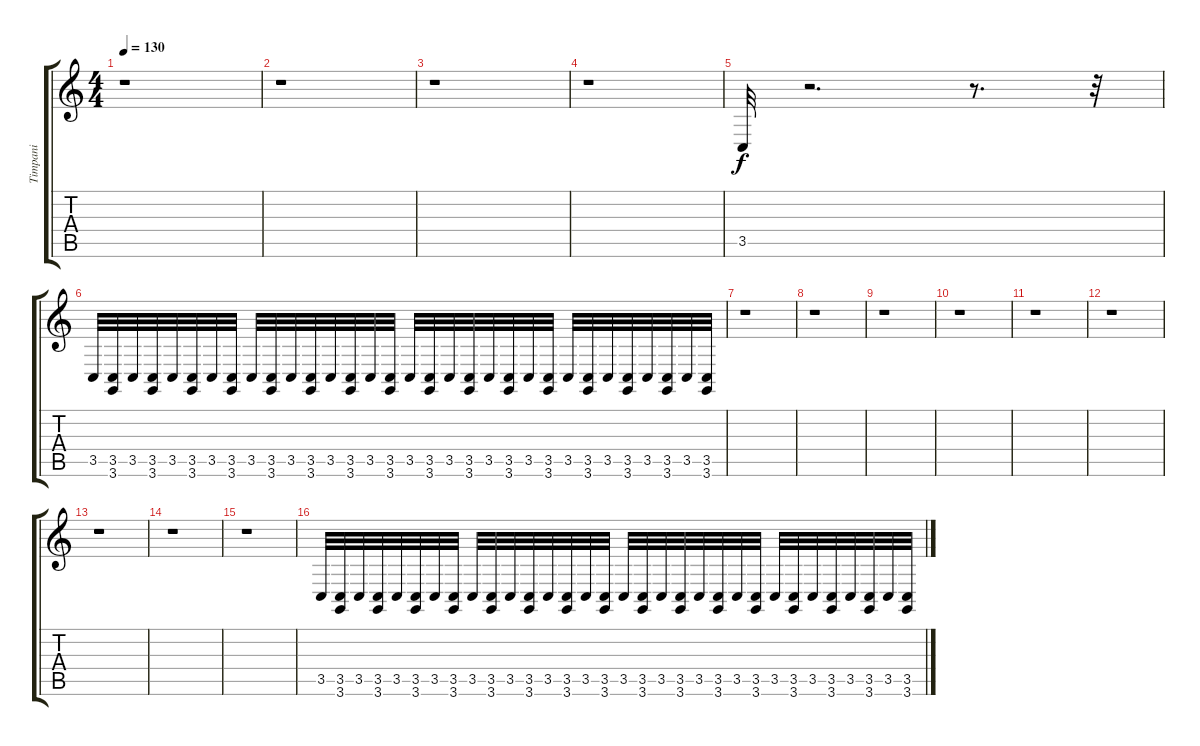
\track ("Timpani" "Timpani") {instrument timpani}
\staff {score tabs}
\tuning (E4 B3 G3 D3 A2 E2) {hide}
\ts (4 4)
\tempo 130
\clef g2
\ks c
r.1{dy f} |
r.1 |
r.1 |
r.1 |
3.5.32{volume 9} r.2{d} r.8{d} r.32 |
3.5.32{volume 0} (3.5 3.6).32{volume 0} 3.5.32{volume 0} (3.5 3.6).32{volume 0} 3.5.32{volume 1} (3.5 3.6).32{volume 1} 3.5.32 (3.5 3.6).32 3.5.32{volume 1} (3.5 3.6).32 3.5.32{volume 1} (3.5 3.6).32{volume 1} 3.5.32{volume 2} (3.5 3.6).32{volume 2} 3.5.32 (3.5 3.6).32 3.5.32 (3.5 3.6).32{volume 2} 3.5.32 (3.5 3.6).32{volume 3} 3.5.32{volume 3} (3.5 3.6).32{volume 3} 3.5.32{volume 4} (3.5 3.6).32{volume 4} 3.5.32 (3.5 3.6).32{volume 4} 3.5.32{volume 5} (3.5 3.6).32{volume 6} 3.5.32{volume 6} (3.5 3.6).32{volume 7} 3.5.32{volume 8} (3.5 3.6).32{volume 8} |
r.1 |
r.1 |
r.1 |
r.1 |
r.1 |
r.1 |
r.1 |
r.1 |
r.1 |
3.5.32{volume 9} (3.5 3.6).32{volume 0} 3.5.32{volume 0} (3.5 3.6).32{volume 0} 3.5.32{volume 1} (3.5 3.6).32{volume 1} 3.5.32 (3.5 3.6).32 3.5.32{volume 1} (3.5 3.6).32 3.5.32{volume 1} (3.5 3.6).32{volume 1} 3.5.32{volume 2} (3.5 3.6).32{volume 2} 3.5.32 (3.5 3.6).32 3.5.32 (3.5 3.6).32{volume 2} 3.5.32 (3.5 3.6).32{volume 3} 3.5.32{volume 3} (3.5 3.6).32{volume 3} 3.5.32{volume 4} (3.5 3.6).32{volume 4} 3.5.32 (3.5 3.6).32{volume 4} 3.5.32{volume 5} (3.5 3.6).32{volume 6} 3.5.32{volume 6} (3.5 3.6).32{volume 7} 3.5.32{volume 8} (3.5 3.6).32{volume 8}
